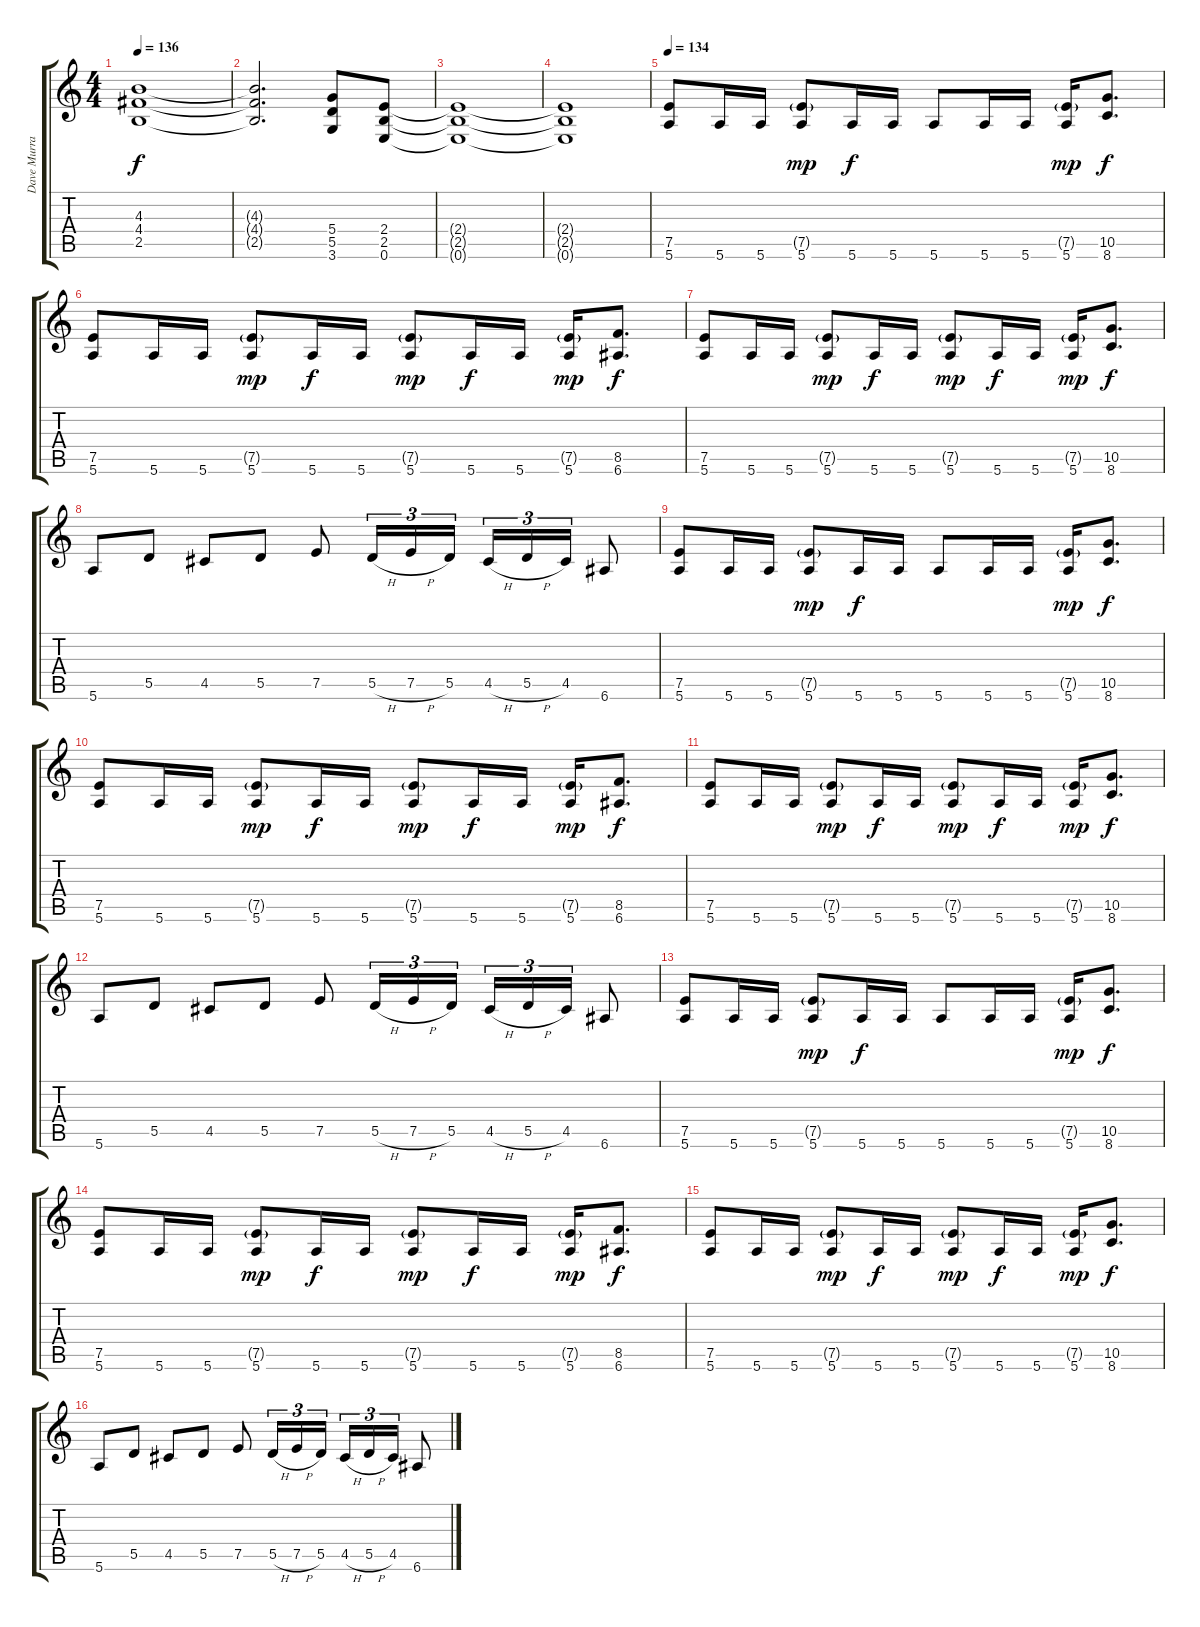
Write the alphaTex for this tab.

\track ("Dave Murray" "Dave Murra") {instrument distortionguitar}
\staff {score tabs}
\tuning (E4 B3 G3 D3 A2 E2) {hide}
\ts (4 4)
\tempo 136
\clef g2
\ks c
(4.3{t} 4.4{t} 2.5{t}).1{dy f} |
(4.3{t} 4.4{t} 2.5{t}).2{d} (5.4 5.5 3.6).8 (2.4 2.5 0.6).8 |
(2.4{t} 2.5{t} 0.6{t}).1 |
(2.4{t} 2.5{t} 0.6{t}).1 |
\tempo 134
(7.5 5.6).8 5.6.16 5.6.16 (7.5{g} 5.6).8{dy mp} 5.6.16{dy f} 5.6.16 5.6.8 5.6.16 5.6.16 (7.5{g} 5.6).16{dy mp} (10.5 8.6).8{d dy f} |
(7.5 5.6).8 5.6.16 5.6.16 (7.5{g} 5.6).8{dy mp} 5.6.16{dy f} 5.6.16 (7.5{g} 5.6).8{dy mp} 5.6.16{dy f} 5.6.16 (7.5{g} 5.6).16{dy mp} (8.5 6.6).8{d dy f} |
(7.5 5.6).8 5.6.16 5.6.16 (7.5{g} 5.6).8{dy mp} 5.6.16{dy f} 5.6.16 (7.5{g} 5.6).8{dy mp} 5.6.16{dy f} 5.6.16 (7.5{g} 5.6).16{dy mp} (10.5 8.6).8{d dy f} |
5.6.8 5.5.8 4.5.8 5.5.8 7.5.8 5.5{h}.16{tu (3 2)} 7.5{h}.16{tu (3 2)} 5.5.16{tu (3 2)} 4.5{h}.16{tu (3 2)} 5.5{h}.16{tu (3 2)} 4.5.16{tu (3 2)} 6.6.8 |
(7.5 5.6).8 5.6.16 5.6.16 (7.5{g} 5.6).8{dy mp} 5.6.16{dy f} 5.6.16 5.6.8 5.6.16 5.6.16 (7.5{g} 5.6).16{dy mp} (10.5 8.6).8{d dy f} |
(7.5 5.6).8 5.6.16 5.6.16 (7.5{g} 5.6).8{dy mp} 5.6.16{dy f} 5.6.16 (7.5{g} 5.6).8{dy mp} 5.6.16{dy f} 5.6.16 (7.5{g} 5.6).16{dy mp} (8.5 6.6).8{d dy f} |
(7.5 5.6).8 5.6.16 5.6.16 (7.5{g} 5.6).8{dy mp} 5.6.16{dy f} 5.6.16 (7.5{g} 5.6).8{dy mp} 5.6.16{dy f} 5.6.16 (7.5{g} 5.6).16{dy mp} (10.5 8.6).8{d dy f} |
5.6.8 5.5.8 4.5.8 5.5.8 7.5.8 5.5{h}.16{tu (3 2)} 7.5{h}.16{tu (3 2)} 5.5.16{tu (3 2)} 4.5{h}.16{tu (3 2)} 5.5{h}.16{tu (3 2)} 4.5.16{tu (3 2)} 6.6.8 |
(7.5 5.6).8 5.6.16 5.6.16 (7.5{g} 5.6).8{dy mp} 5.6.16{dy f} 5.6.16 5.6.8 5.6.16 5.6.16 (7.5{g} 5.6).16{dy mp} (10.5 8.6).8{d dy f} |
(7.5 5.6).8 5.6.16 5.6.16 (7.5{g} 5.6).8{dy mp} 5.6.16{dy f} 5.6.16 (7.5{g} 5.6).8{dy mp} 5.6.16{dy f} 5.6.16 (7.5{g} 5.6).16{dy mp} (8.5 6.6).8{d dy f} |
(7.5 5.6).8 5.6.16 5.6.16 (7.5{g} 5.6).8{dy mp} 5.6.16{dy f} 5.6.16 (7.5{g} 5.6).8{dy mp} 5.6.16{dy f} 5.6.16 (7.5{g} 5.6).16{dy mp} (10.5 8.6).8{d dy f} |
5.6.8 5.5.8 4.5.8 5.5.8 7.5.8 5.5{h}.16{tu (3 2)} 7.5{h}.16{tu (3 2)} 5.5.16{tu (3 2)} 4.5{h}.16{tu (3 2)} 5.5{h}.16{tu (3 2)} 4.5.16{tu (3 2)} 6.6.8
